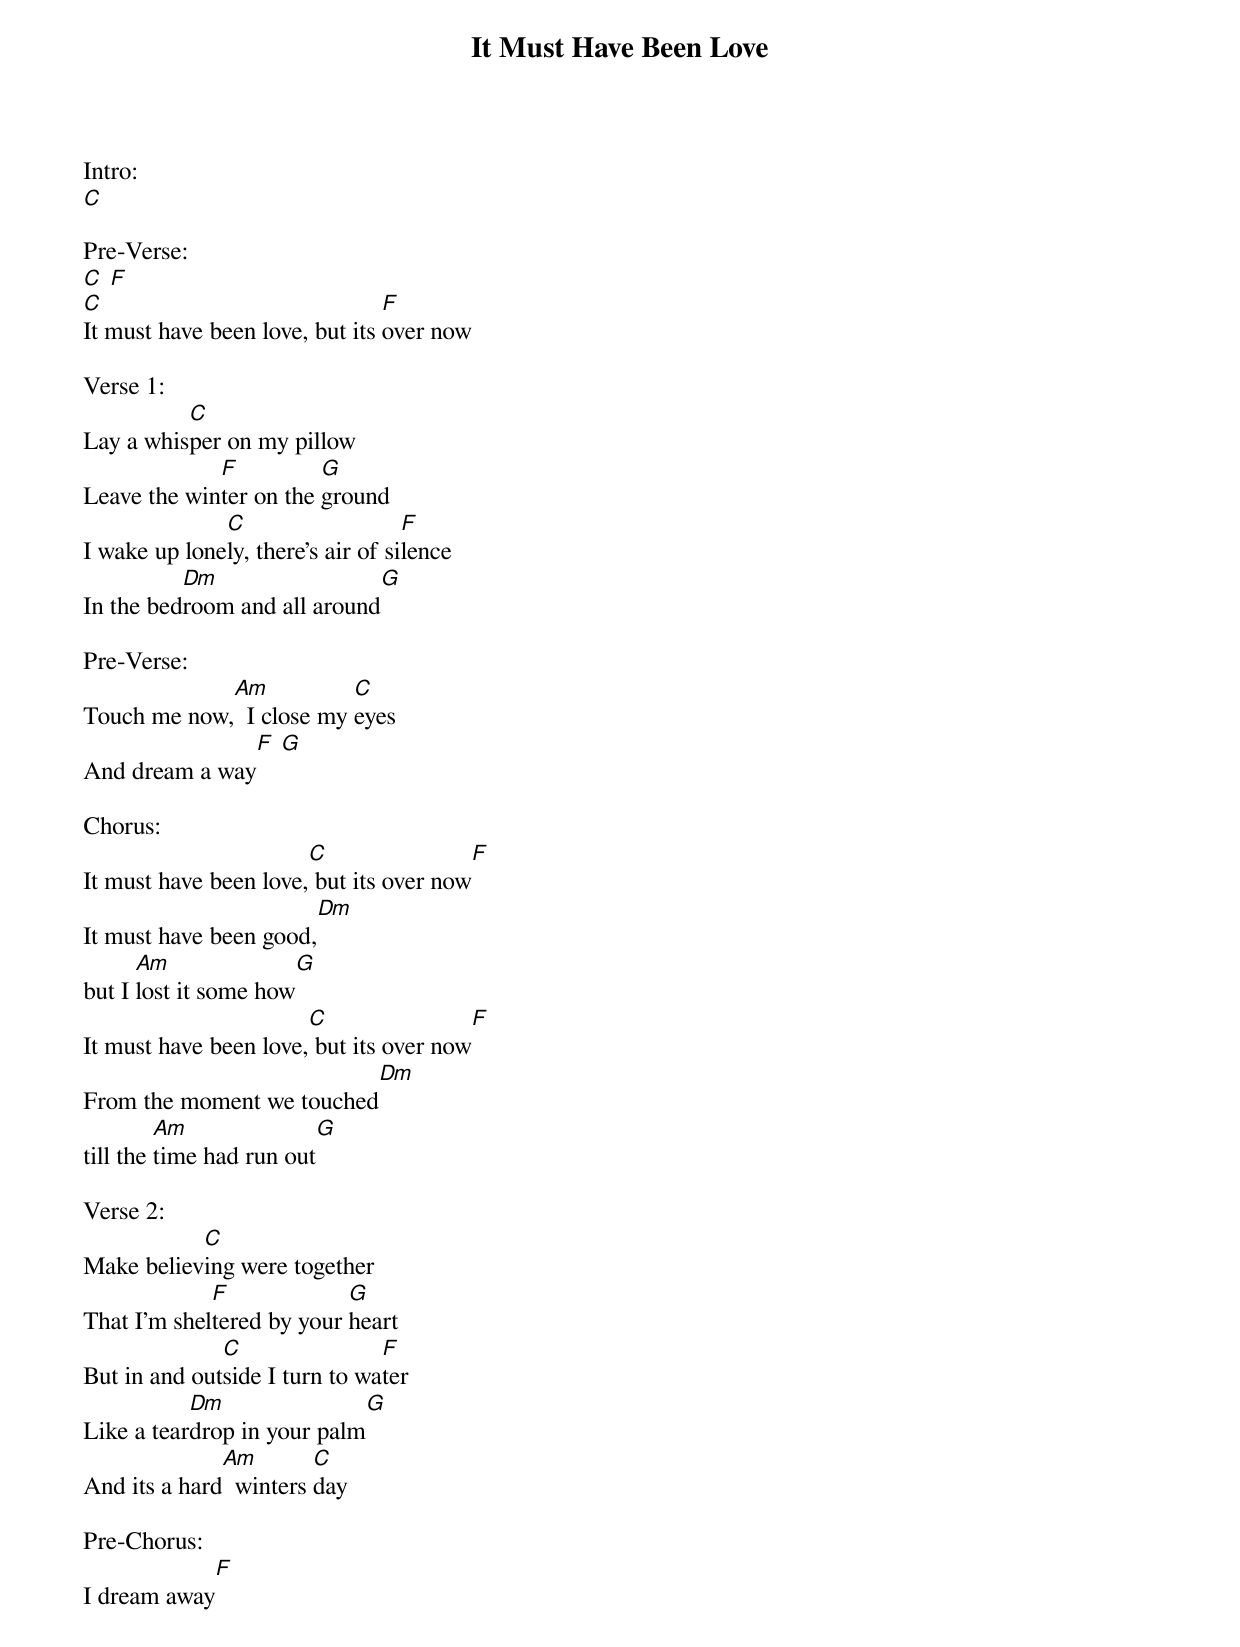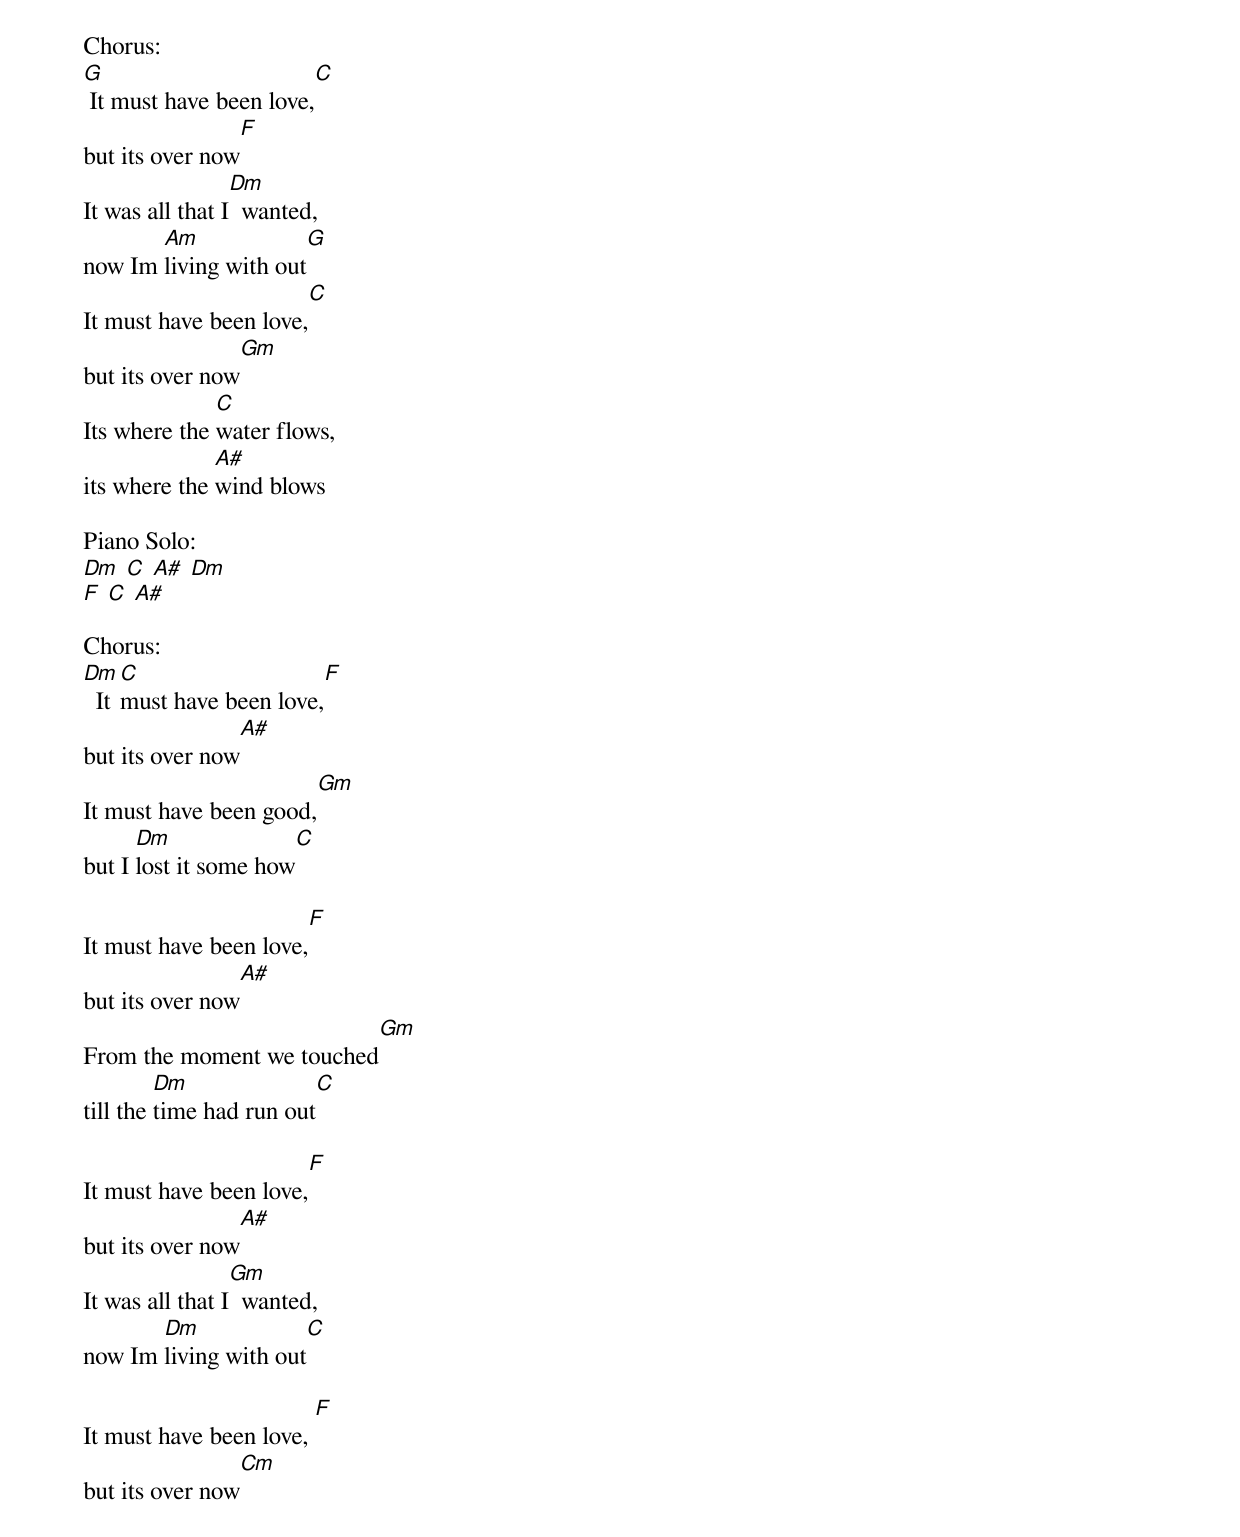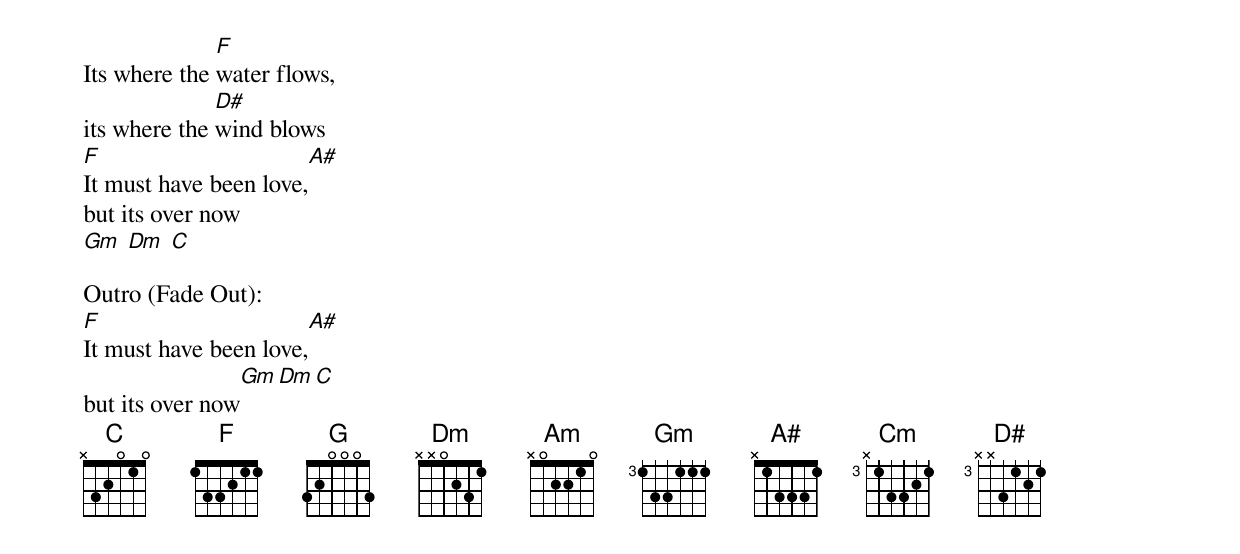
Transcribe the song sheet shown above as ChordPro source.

{title:It Must Have Been Love}
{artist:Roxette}
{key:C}
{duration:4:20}
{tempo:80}

Intro:
[C]

Pre-Verse:
[C] [F]
[C]It must have been love, but its [F]over now

Verse 1:
Lay a whis[C]per on my pillow
Leave the win[F]ter on the [G]ground
I wake up lone[C]ly, there's air of si[F]lence
In the bed[Dm]room and all around[G]

Pre-Verse:
Touch me now,[Am]  I close my [C]eyes
And dream a way[F] [G]

Chorus:
It must have been love,[C] but its over now[F]
It must have been good,[Dm]
but I [Am]lost it some how[G]
It must have been love,[C] but its over now[F]
From the moment we touched[Dm]
till the [Am]time had run out[G]

Verse 2:
Make believ[C]ing were together
That I'm shel[F]tered by your [G]heart
But in and out[C]side I turn to wa[F]ter
Like a tear[Dm]drop in your palm[G]
And its a hard[Am]  winters [C]day

Pre-Chorus:
I dream away[F]

Chorus:
[G] It must have been love,[C]
but its over now[F]
It was all that I[Dm]  wanted,
now Im [Am]living with out[G]
It must have been love,[C]
but its over now[Gm]
Its where the [C]water flows,
its where the [A#]wind blows

Piano Solo:
[Dm] [C] [A#] [Dm]
[F] [C] [A#]

Chorus:
[Dm]  It [C]must have been love,[F]
but its over now[A#]
It must have been good,[Gm]
but I [Dm]lost it some how[C]

It must have been love,[F]
but its over now[A#]
From the moment we touched[Gm]
till the [Dm]time had run out[C]

It must have been love,[F]
but its over now[A#]
It was all that I[Gm]  wanted,
now Im [Dm]living with out[C]

It must have been love, [F]
but its over now[Cm]
Its where the [F]water flows,
its where the [D#]wind blows
[F]It must have been love,[A#]
but its over now
[Gm] [Dm] [C]

Outro (Fade Out):
[F]It must have been love,[A#]
but its over now[Gm][Dm][C]
